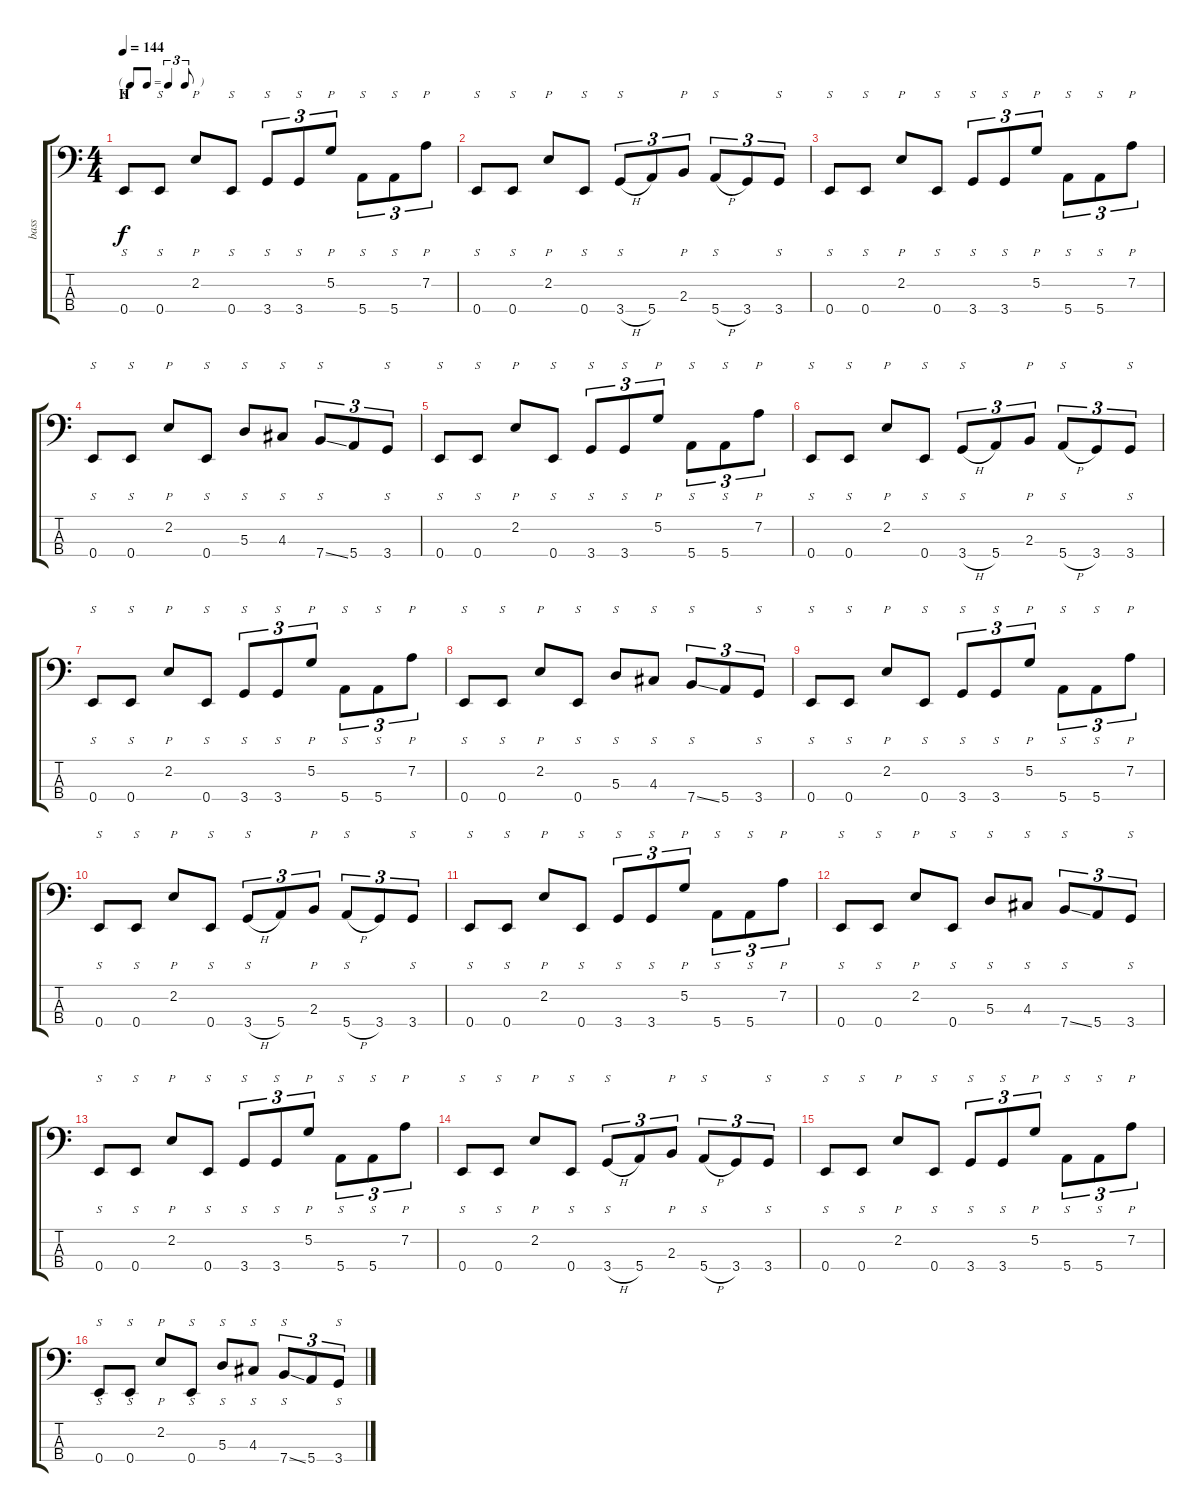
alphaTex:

\track ("bass" "bass") {instrument slapbass1}
\staff {score tabs}
\tuning (G2 D2 A1 E1) {hide}
\ts (4 4)
\tf triplet8th
\section ("" "H")
\tempo 144
\clef f4
\ks c
0.4.8{s dy f instrument slapbass1} 0.4.8{s} 2.2.8{p} 0.4.8{s} 3.4.8{s tu (3 2)} 3.4.8{s tu (3 2)} 5.2.8{p tu (3 2)} 5.4.8{s tu (3 2)} 5.4.8{s tu (3 2)} 7.2.8{p tu (3 2)} |
0.4.8{s} 0.4.8{s} 2.2.8{p} 0.4.8{s} 3.4{h}.8{s tu (3 2)} 5.4.8{tu (3 2)} 2.3.8{p tu (3 2)} 5.4{h}.8{s tu (3 2)} 3.4.8{tu (3 2)} 3.4.8{s tu (3 2)} |
0.4.8{s} 0.4.8{s} 2.2.8{p} 0.4.8{s} 3.4.8{s tu (3 2)} 3.4.8{s tu (3 2)} 5.2.8{p tu (3 2)} 5.4.8{s tu (3 2)} 5.4.8{s tu (3 2)} 7.2.8{p tu (3 2)} |
0.4.8{s} 0.4.8{s} 2.2.8{p} 0.4.8{s} 5.3.8{s} 4.3.8{s} 7.4{ss}.8{s tu (3 2)} 5.4.8{tu (3 2)} 3.4.8{s tu (3 2)} |
0.4.8{s} 0.4.8{s} 2.2.8{p} 0.4.8{s} 3.4.8{s tu (3 2)} 3.4.8{s tu (3 2)} 5.2.8{p tu (3 2)} 5.4.8{s tu (3 2)} 5.4.8{s tu (3 2)} 7.2.8{p tu (3 2)} |
0.4.8{s} 0.4.8{s} 2.2.8{p} 0.4.8{s} 3.4{h}.8{s tu (3 2)} 5.4.8{tu (3 2)} 2.3.8{p tu (3 2)} 5.4{h}.8{s tu (3 2)} 3.4.8{tu (3 2)} 3.4.8{s tu (3 2)} |
0.4.8{s} 0.4.8{s} 2.2.8{p} 0.4.8{s} 3.4.8{s tu (3 2)} 3.4.8{s tu (3 2)} 5.2.8{p tu (3 2)} 5.4.8{s tu (3 2)} 5.4.8{s tu (3 2)} 7.2.8{p tu (3 2)} |
0.4.8{s} 0.4.8{s} 2.2.8{p} 0.4.8{s} 5.3.8{s} 4.3.8{s} 7.4{ss}.8{s tu (3 2)} 5.4.8{tu (3 2)} 3.4.8{s tu (3 2)} |
0.4.8{s} 0.4.8{s} 2.2.8{p} 0.4.8{s} 3.4.8{s tu (3 2)} 3.4.8{s tu (3 2)} 5.2.8{p tu (3 2)} 5.4.8{s tu (3 2)} 5.4.8{s tu (3 2)} 7.2.8{p tu (3 2)} |
0.4.8{s} 0.4.8{s} 2.2.8{p} 0.4.8{s} 3.4{h}.8{s tu (3 2)} 5.4.8{tu (3 2)} 2.3.8{p tu (3 2)} 5.4{h}.8{s tu (3 2)} 3.4.8{tu (3 2)} 3.4.8{s tu (3 2)} |
0.4.8{s} 0.4.8{s} 2.2.8{p} 0.4.8{s} 3.4.8{s tu (3 2)} 3.4.8{s tu (3 2)} 5.2.8{p tu (3 2)} 5.4.8{s tu (3 2)} 5.4.8{s tu (3 2)} 7.2.8{p tu (3 2)} |
0.4.8{s} 0.4.8{s} 2.2.8{p} 0.4.8{s} 5.3.8{s} 4.3.8{s} 7.4{ss}.8{s tu (3 2)} 5.4.8{tu (3 2)} 3.4.8{s tu (3 2)} |
0.4.8{s} 0.4.8{s} 2.2.8{p} 0.4.8{s} 3.4.8{s tu (3 2)} 3.4.8{s tu (3 2)} 5.2.8{p tu (3 2)} 5.4.8{s tu (3 2)} 5.4.8{s tu (3 2)} 7.2.8{p tu (3 2)} |
0.4.8{s} 0.4.8{s} 2.2.8{p} 0.4.8{s} 3.4{h}.8{s tu (3 2)} 5.4.8{tu (3 2)} 2.3.8{p tu (3 2)} 5.4{h}.8{s tu (3 2)} 3.4.8{tu (3 2)} 3.4.8{s tu (3 2)} |
0.4.8{s} 0.4.8{s} 2.2.8{p} 0.4.8{s} 3.4.8{s tu (3 2)} 3.4.8{s tu (3 2)} 5.2.8{p tu (3 2)} 5.4.8{s tu (3 2)} 5.4.8{s tu (3 2)} 7.2.8{p tu (3 2)} |
0.4.8{s} 0.4.8{s} 2.2.8{p} 0.4.8{s} 5.3.8{s} 4.3.8{s} 7.4{ss}.8{s tu (3 2)} 5.4.8{tu (3 2)} 3.4.8{s tu (3 2)}
